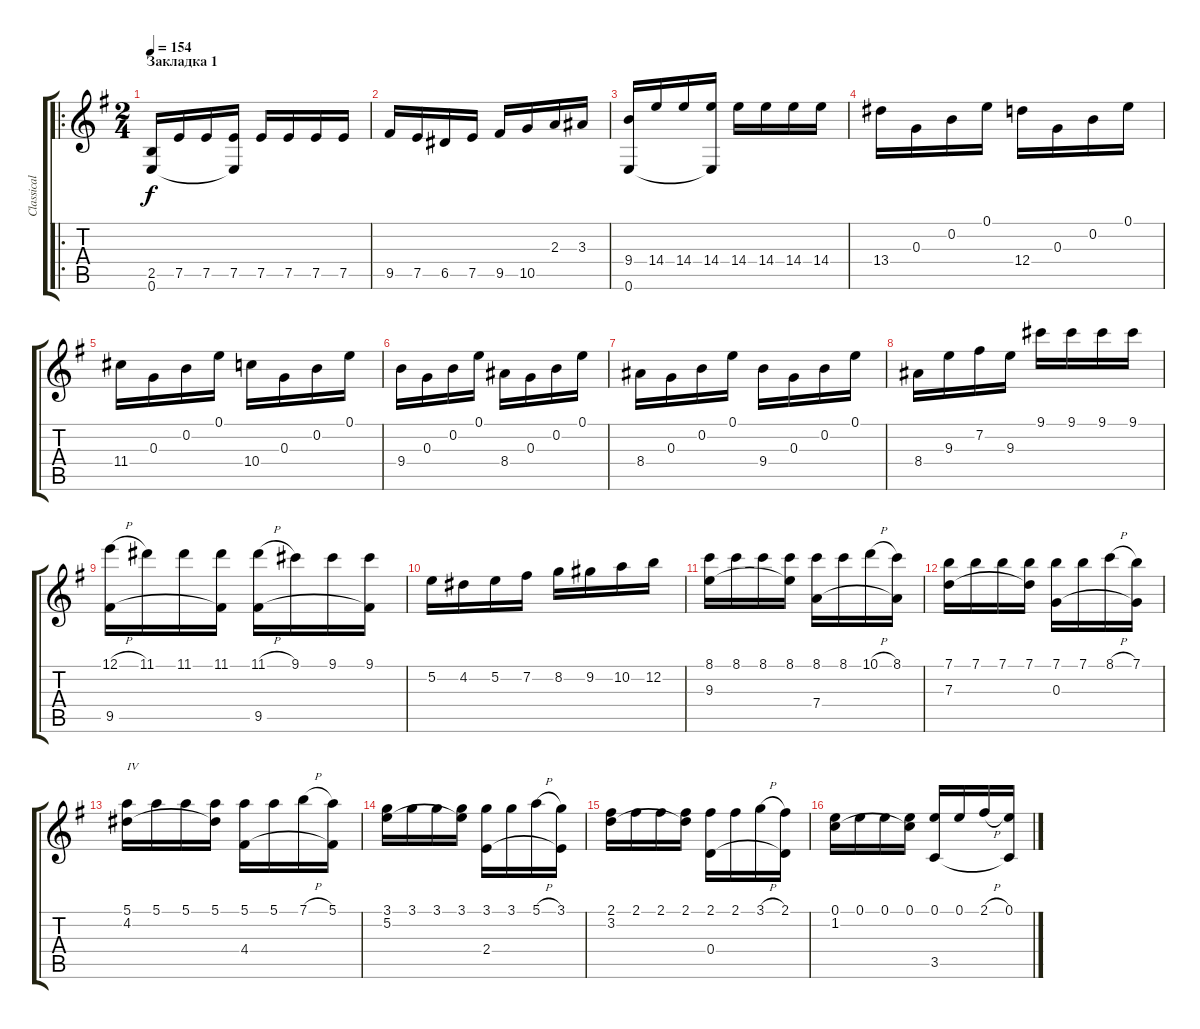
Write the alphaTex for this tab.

\track ("Classical guitar" "Classical ") {instrument acousticguitarnylon}
\staff {score tabs}
\tuning (E4 B3 G3 D3 A2 E2) {hide}
\ro
\ts (2 4)
\section ("" "Закладка 1")
\tempo 154
\clef g2
\ks eminor
(2.5 0.6).16{dy f instrument acousticguitarnylon} 7.5.16 7.5.16 (7.5 0.6{t}).16 7.5.16 7.5.16 7.5.16 7.5.16 |
9.5.16 7.5.16 6.5.16 7.5.16 9.5.16 10.5.16 2.3.16 3.3.16 |
(9.4 0.6).16 14.4.16 14.4.16 (14.4 0.6{t}).16 14.4.16 14.4.16 14.4.16 14.4.16 |
13.4.16 0.3.16 0.2.16 0.1.16 12.4.16 0.3.16 0.2.16 0.1.16 |
11.4.16 0.3.16 0.2.16 0.1.16 10.4.16 0.3.16 0.2.16 0.1.16 |
9.4.16 0.3.16 0.2.16 0.1.16 8.4.16 0.3.16 0.2.16 0.1.16 |
8.4.16 0.3.16 0.2.16 0.1.16 9.4.16 0.3.16 0.2.16 0.1.16 |
8.4.16 9.3.16 7.2.16 9.3.16 9.1.16 9.1.16 9.1.16 9.1.16 |
(12.1{h} 9.5).16 11.1.16 11.1.16 (11.1 9.5{t}).16 (11.1{h} 9.5).16 9.1.16 9.1.16 (9.1 9.5{t}).16 |
5.2.16 4.2.16 5.2.16 7.2.16 8.2.16 9.2.16 10.2.16 12.2.16 |
(8.1 9.3).16 8.1.16 8.1.16 (8.1 9.3{t}).16 (8.1 7.4).16 8.1.16 10.1{h}.16 (8.1 7.4{t}).16 |
(7.1 7.3).16 7.1.16 7.1.16 (7.1 7.3{t}).16 (7.1 0.3).16 7.1.16 8.1{h}.16 (7.1 0.3{t}).16 |
(5.1 4.2).16{txt "IV"} 5.1.16 5.1.16 (5.1 4.2{t}).16 (5.1 4.4).16 5.1.16 7.1{h}.16 (5.1 4.4{t}).16 |
(3.1 5.2).16 3.1.16 3.1.16 (3.1 5.2{t}).16 (3.1 2.4).16 3.1.16 5.1{h}.16 (3.1 2.4{t}).16 |
(2.1 3.2).16 2.1.16 2.1.16 (2.1 3.2{t}).16 (2.1 0.4).16 2.1.16 3.1{h}.16 (2.1 0.4{t}).16 |
(0.1 1.2).16 0.1.16 0.1.16 (0.1 1.2{t}).16 (0.1 3.5).16 0.1.16 2.1{h}.16 (0.1 3.5{t}).16
